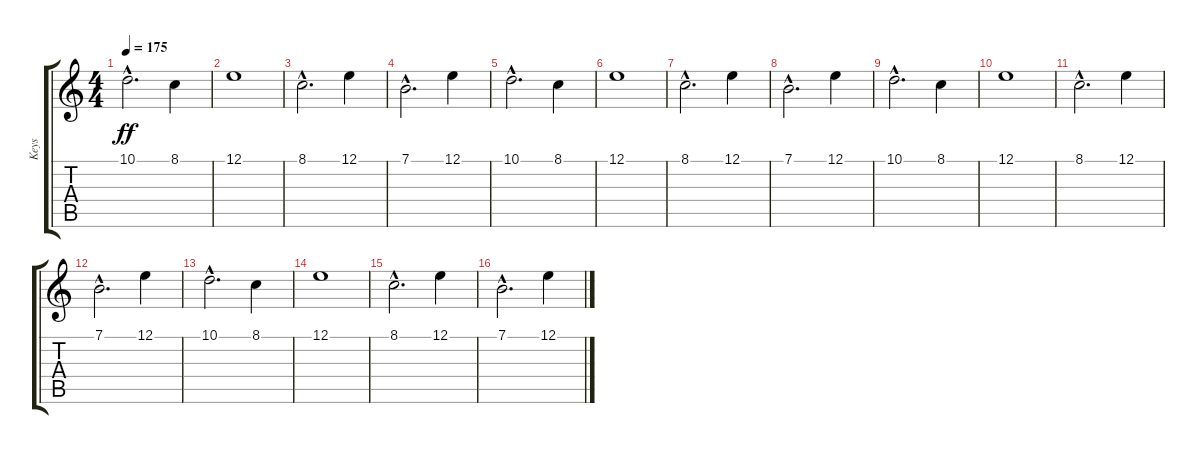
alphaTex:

\track ("Keys" "Keys") {instrument stringensemble1}
\staff {score tabs}
\tuning (E4 B3 G3 D3 A2 E2) {hide}
\ts (4 4)
\tempo 175
\clef g2
\ks c
10.1{hac}.2{d dy ff} 8.1.4 |
12.1.1 |
8.1{hac}.2{d} 12.1.4 |
7.1{hac}.2{d} 12.1.4 |
10.1{hac}.2{d} 8.1.4 |
12.1.1 |
8.1{hac}.2{d} 12.1.4 |
7.1{hac}.2{d} 12.1.4 |
10.1{hac}.2{d} 8.1.4 |
12.1.1 |
8.1{hac}.2{d} 12.1.4 |
7.1{hac}.2{d} 12.1.4 |
10.1{hac}.2{d} 8.1.4 |
12.1.1 |
8.1{hac}.2{d} 12.1.4 |
7.1{hac}.2{d} 12.1.4
